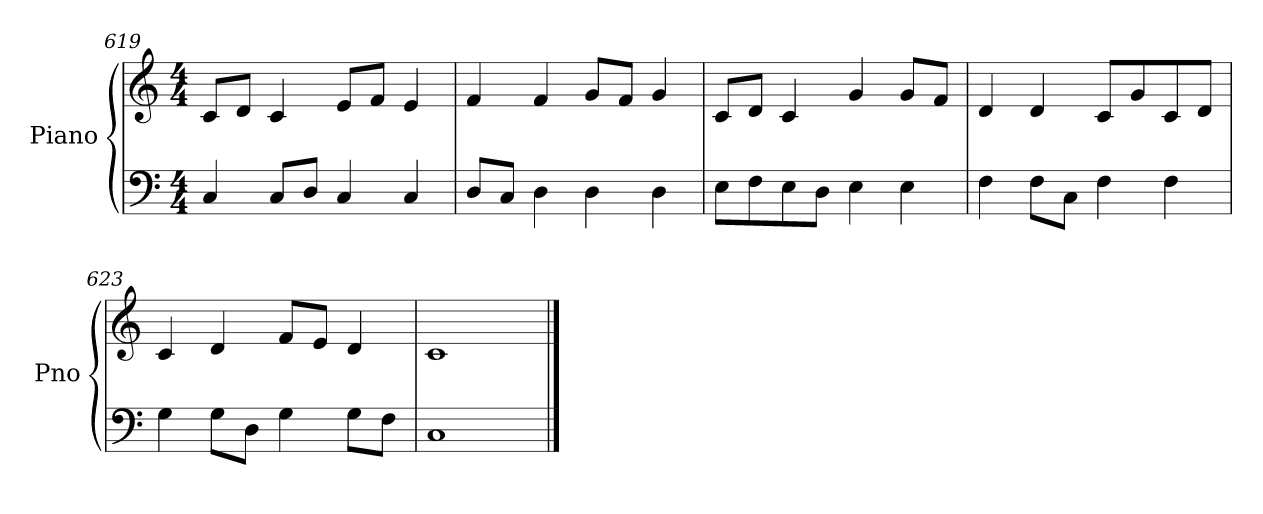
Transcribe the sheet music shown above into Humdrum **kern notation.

**kern	**kern
*part1	*part1
*staff2	*staff1
*I"Piano	*
*I'Pno	*
!!LO:LB:g=z
*clefF4	*clefG2
*k[]	*k[]
*M4/4	*M4/4
=619	=619
4C/	8c/L
.	8d/J
8C/L	4c/
8D/J	.
4C/	8e/L
.	8f/J
4C/	4e/
=620	=620
8D/L	4f/
8C/J	.
4D\	4f/
4D\	8g/L
.	8f/J
4D\	4g/
=621	=621
8E\L	8c/L
8F\	8d/J
8E\	4c/
8D\J	.
4E\	4g/
4E\	8g/L
.	8f/J
=622	=622
4F\	4d/
8F\L	4d/
8C\J	.
4F\	8c/L
.	8g/
4F\	8c/
.	8d/J
=623	=623
4G\	4c/
8G\L	4d/
8D\J	.
4G\	8f/L
.	8e/J
8G\L	4d/
8F\J	.
=624	=624
1C	1c
==	==
*-	*-
